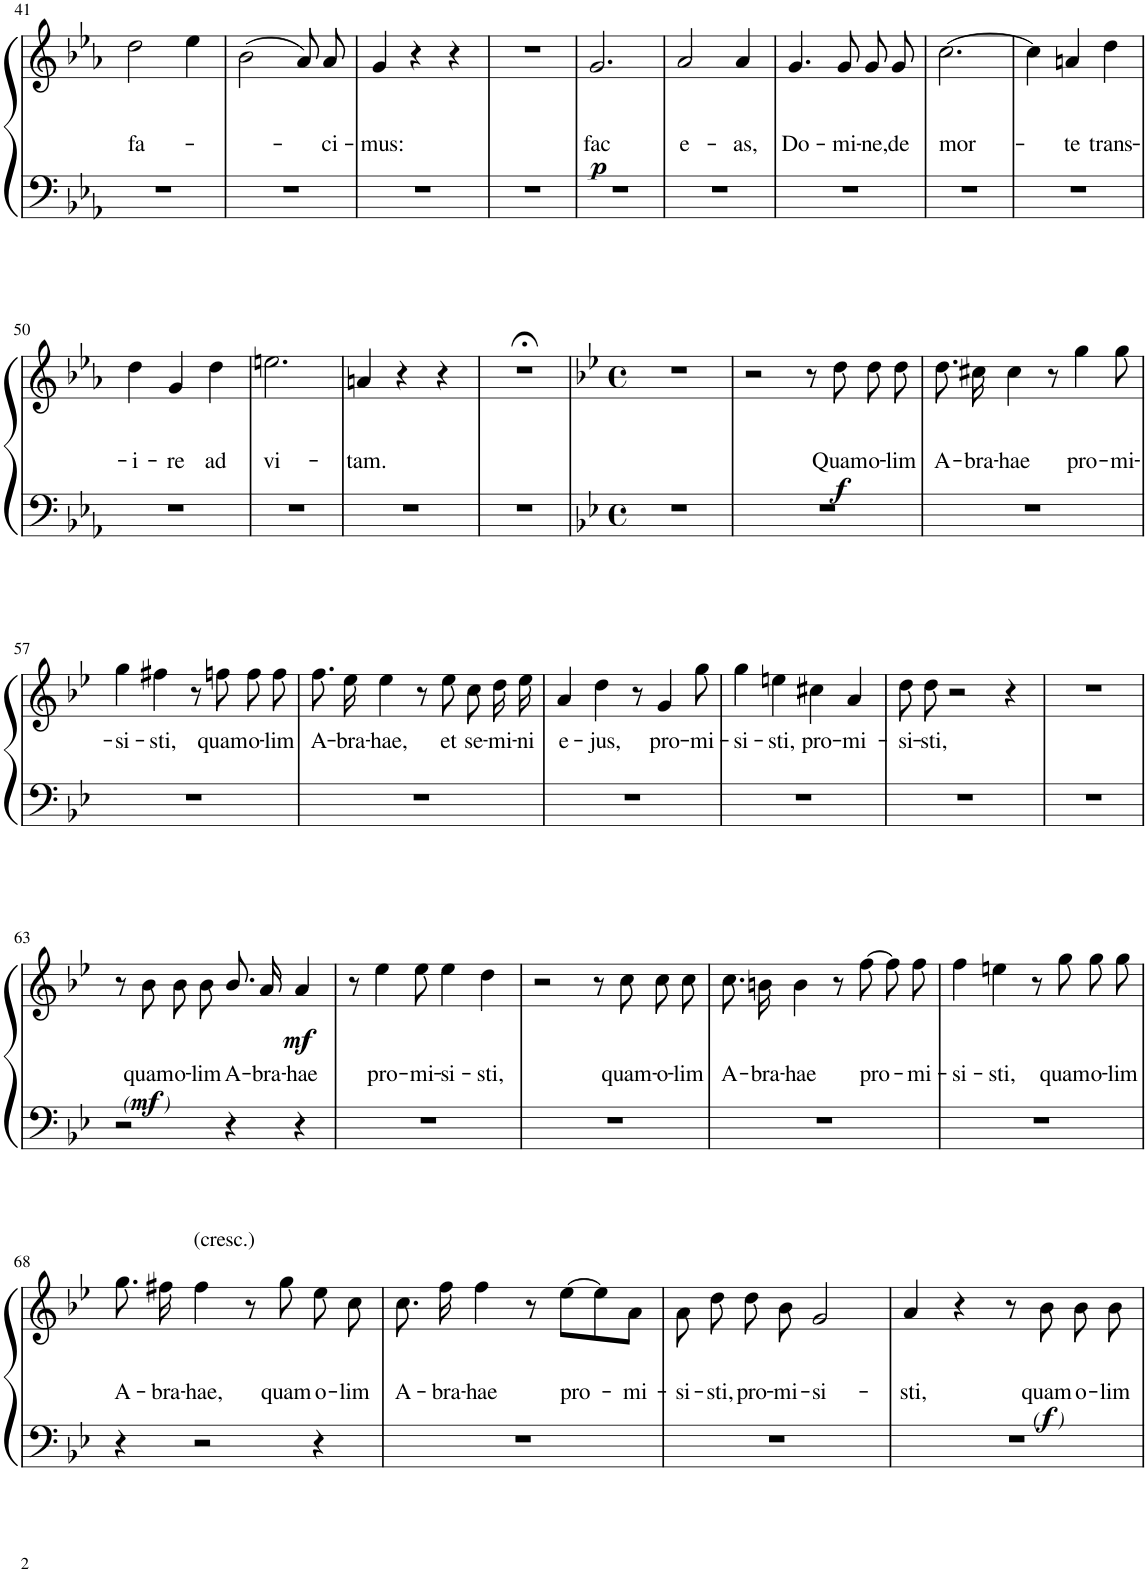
**kern	**kern	**text	**dynam
*part1	*part1	*part1	*part1
*staff2	*staff1	*staff1	*staff1/2
*I"Piano	*	*	*
*I'Pno.	*	*	*
!!LO:PB:g=z
*clefF4	*clefG2	*	*
*k[b-e-a-]	*k[b-e-a-]	*	*
*M3/4	*M3/4	*	*
=41	=41	=41	=41
!	!	!LO:LY:b	!
2.r	2dd\	fa-	.
.	4ee-\	.	.
=42	=42	=42	=42
2.r	(2b-\	.	.
.	8a-/)	.	.
!	!	!LO:LY:b	!
.	8a-/	-ci-	.
=43	=43	=43	=43
!	!	!LO:LY:b	!
2.r	4g/	-mus:	.
.	4r	.	.
.	4r	.	.
=44	=44	=44	=44
2.r	2.r	.	.
=45	=45	=45	=45
!	!	!LO:LY:b	!LO:DY:b
2.r	2.g/	fac	p
=46	=46	=46	=46
!	!	!LO:LY:b	!
2.r	2a-/	e-	.
!	!	!LO:LY:b	!
.	4a-/	-as,	.
=47	=47	=47	=47
!	!	!LO:LY:b	!
2.r	4.g/	Do-	.
!	!	!LO:LY:b	!
.	8g/	-mi-	.
!	!	!LO:LY:b	!
.	8g/	-ne,	.
!	!	!LO:LY:b	!
.	8g/	de	.
=48	=48	=48	=48
!	!	!LO:LY:b	!
2.r	[2.cc\	mor-	.
=49	=49	=49	=49
2.r	4cc\]	.	.
!	!	!LO:LY:b	!
.	4an/	-te	.
!	!	!LO:LY:b	!
.	4dd\	trans-	.
!!LO:LB:g=z
=50	=50	=50	=50
!	!	!LO:LY:b	!
2.r	4dd\	-i-	.
!	!	!LO:LY:b	!
.	4g/	-re	.
!	!	!LO:LY:b	!
.	4dd\	ad	.
=51	=51	=51	=51
!	!	!LO:LY:b	!
2.r	2.een\	vi-	.
=52	=52	=52	=52
!	!	!LO:LY:b	!
2.r	4an/	-tam.	.
.	4r	.	.
.	4r	.	.
=53	=53	=53	=53
2.r	2.r;<	.	.
=54	=54	=54	=54
*k[b-e-]	*k[b-e-]	*	*
*M4/4	*M4/4	*	*
*met(c)	*met(c)	*	*
1r	1r	.	.
=55	=55	=55	=55
1r	2r	.	.
.	8r	.	.
!	!	!LO:LY:b	!LO:DY:b
.	8dd\	Quam	f
!	!	!LO:LY:b	!
.	8dd\	o-	.
!	!	!LO:LY:b	!
.	8dd\	-lim	.
=56	=56	=56	=56
!	!	!LO:LY:b	!
1r	8.dd\	A-	.
!	!	!LO:LY:b	!
.	16cc#X\	-bra-	.
!	!	!LO:LY:b	!
.	4cc#\	-hae	.
.	8r	.	.
!	!	!LO:LY:b	!
.	4gg\	pro-	.
!	!	!LO:LY:b	!
.	8gg\	-mi-	.
!!LO:LB:g=z
=57	=57	=57	=57
!	!	!LO:LY:b	!
1r	4gg\	-si-	.
!	!	!LO:LY:b	!
.	4ff#X\	-sti,	.
.	8r	.	.
!	!	!LO:LY:b	!
.	8ffn\	quam	.
!	!	!LO:LY:b	!
.	8ff\	o-	.
!	!	!LO:LY:b	!
.	8ff\	-lim	.
=58	=58	=58	=58
!	!	!LO:LY:b	!
1r	8.ff\	A-	.
!	!	!LO:LY:b	!
.	16ee-\	-bra-	.
!	!	!LO:LY:b	!
.	4ee-\	-hae,	.
.	8r	.	.
!	!	!LO:LY:b	!
.	8ee-\	et	.
!	!	!LO:LY:b	!
.	8cc\	se-	.
!	!	!LO:LY:b	!
.	16dd\	-mi-	.
!	!	!LO:LY:b	!
.	16ee-\	-ni	.
=59	=59	=59	=59
!	!	!LO:LY:b	!
1r	4a/	e-	.
!	!	!LO:LY:b	!
.	4dd\	-jus,	.
.	8r	.	.
!	!	!LO:LY:b	!
.	4g/	pro-	.
!	!	!LO:LY:b	!
.	8gg\	-mi-	.
=60	=60	=60	=60
!	!	!LO:LY:b	!
1r	4gg\	-si-	.
!	!	!LO:LY:b	!
.	4een\	-sti,	.
!	!	!LO:LY:b	!
.	4cc#X\	pro-	.
!	!	!LO:LY:b	!
.	4a/	-mi-	.
=61	=61	=61	=61
!	!	!LO:LY:b	!
1r	8dd\	-si-	.
!	!	!LO:LY:b	!
.	8dd\	-sti,	.
.	2r	.	.
.	4r	.	.
=62	=62	=62	=62
1r	1r	.	.
!!LO:LB:g=z
=63	=63	=63	=63
2r	8r	.	.
!	!	!LO:LY:b	!LO:DY:b
!	!	!	!LO:DY:n=1:b
!	!	!	!LO:DY:n=2:b
.	8b-\	quam	other-dynamics mf other-dynamics
!	!	!LO:LY:b	!
.	8b-\	o-	.
!	!	!LO:LY:b	!
.	8b-\	-lim	.
!	!	!LO:LY:b	!
4r	8.b-/	A-	.
!	!	!LO:LY:b	!
.	16a/	-bra-	.
!	!	!LO:LY:b	!LO:DY:n=3:b
4r	4a/	-hae	mf
=64	=64	=64	=64
1r	8r	.	.
!	!	!LO:LY:b	!
.	4ee-\	pro-	.
!	!	!LO:LY:b	!
.	8ee-\	-mi-	.
!	!	!LO:LY:b	!
.	4ee-\	-si-	.
!	!	!LO:LY:b	!
.	4dd\	-sti,	.
=65	=65	=65	=65
1r	2r	.	.
.	8r	.	.
!	!	!LO:LY:b	!
.	8cc\	quam-	.
!	!	!LO:LY:b	!
.	8cc\	-o-	.
!	!	!LO:LY:b	!
.	8cc\	-lim	.
=66	=66	=66	=66
!	!	!LO:LY:b	!
1r	8.cc\	A-	.
!	!	!LO:LY:b	!
.	16bn\	-bra-	.
!	!	!LO:LY:b	!
.	4b\	-hae	.
.	8r	.	.
!	!	!LO:LY:b	!
.	[8ff\	pro-	.
.	8ff\]	.	.
!	!	!LO:LY:b	!
.	8ff\	-mi-	.
=67	=67	=67	=67
!	!	!LO:LY:b	!
1r	4ff\	-si-	.
!	!	!LO:LY:b	!
.	4een\	-sti,	.
.	8r	.	.
!	!	!LO:LY:b	!
.	8gg\	quam	.
!	!	!LO:LY:b	!
.	8gg\	o-	.
!	!	!LO:LY:b	!
.	8gg\	-lim	.
!!LO:LB:g=z
=68	=68	=68	=68
!	!	!LO:LY:b	!
4r	8.gg\	A-	.
!	!	!LO:LY:b	!
.	16ff#X\	-bra-	.
!	!LO:TX:a:t=(cresc.)	!	!
!	!	!LO:LY:b	!
2r	4ff#\	-hae,	.
.	8r	.	.
!	!	!LO:LY:b	!
.	8gg\	quam	.
!	!	!LO:LY:b	!
4r	8ee-\	o-	.
!	!	!LO:LY:b	!
.	8cc\	-lim	.
=69	=69	=69	=69
!	!	!LO:LY:b	!
1r	8.cc\	A-	.
!	!	!LO:LY:b	!
.	16ff\	-bra-	.
!	!	!LO:LY:b	!
.	4ff\	-hae	.
.	8r	.	.
!	!	!LO:LY:b	!
.	[8ee-\L	pro-	.
.	8ee-\]	.	.
!	!	!LO:LY:b	!
.	8a\J	-mi-	.
=70	=70	=70	=70
!	!	!LO:LY:b	!
1r	8a\	-si-	.
!	!	!LO:LY:b	!
.	8dd\	-sti,	.
!	!	!LO:LY:b	!
.	8dd\	pro-	.
!	!	!LO:LY:b	!
.	8b-\	-mi-	.
!	!	!LO:LY:b	!
.	2g/	-si-	.
=71	=71	=71	=71
!	!	!LO:LY:b	!
1r	4a/	-sti,	.
.	4r	.	.
.	8r	.	.
!	!	!LO:LY:b	!LO:DY:b
!	!	!	!LO:DY:n=1:b
!	!	!	!LO:DY:n=2:b
.	8b-\	quam	other-dynamics f other-dynamics
!	!	!LO:LY:b	!
.	8b-\	o-	.
!	!	!LO:LY:b	!
.	8b-\	-lim	.
=	=	=	=
*-	*-	*-	*-
